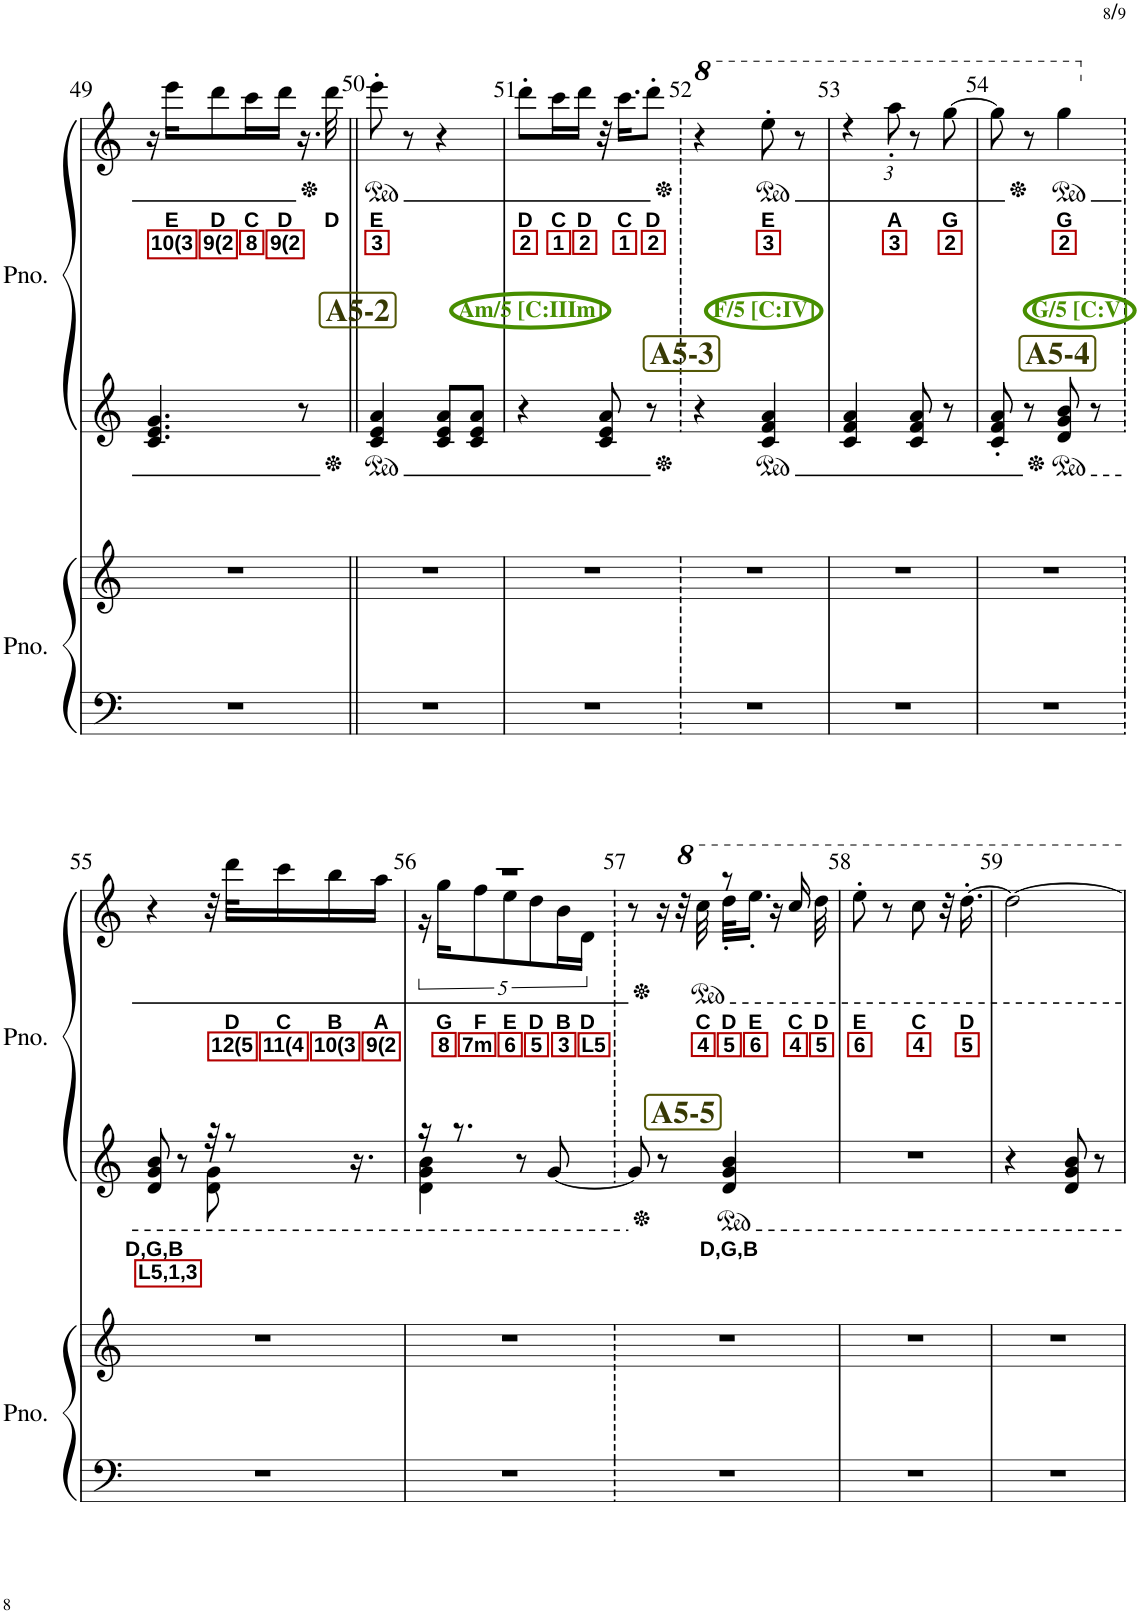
**kern	**kern	**kern	**text	**text	**text	**kern	**text	**text	**text
*part2	*part2	*part1	*part1	*part1	*part1	*part1	*part1	*part1	*part1
*staff4	*staff3	*staff2	*staff2	*staff2	*staff2	*staff1	*staff1	*staff1	*staff1
*I"ピアノ	*	*I"ピアノ	*	*	*	*	*	*	*
!!LO:PB:g=z
*clefF4	*clefG2	*clefG2	*	*	*	*clefG2	*	*	*
*k[]	*k[]	*k[]	*	*	*	*k[]	*	*	*
*M4/8	*M4/8	*M4/8	*	*	*	*M4/8	*	*	*
=49	=49	=49	=49	=49	=49	=49	=49	=49	=49
2r	2r	4.c/ 4.e/ 4.g/	.	.	.	16r	.	.	.
!	!	!	!	!	!	!	!	!LO:LY:b	!LO:LY:b
.	.	.	.	.	.	16eee\KL	.	E	10(3
!	!	!	!	!	!	!	!	!LO:LY:b	!LO:LY:b
.	.	.	.	.	.	8ddd\	.	D	9(2
!	!	!	!	!	!	!	!	!LO:LY:b	!LO:LY:b
.	.	.	.	.	.	16ccc\L	.	C	8
!	!	!	!	!	!	!	!	!LO:LY:b	!LO:LY:b
.	.	.	.	.	.	16ddd\JJ	.	D	9(2
.	.	8r	.	.	.	16.r	.	.	.
!	!	!	!	!	!	!	!	!LO:LY:b	!
.	.	.	.	.	.	32ddd\	.	D	.
!!LO:REH:place=s1:b:B:cj:color=#373904:fs=15:t=A5-2
=50||	=50||	=50||	=50||	=50||	=50||	=50||	=50||	=50||	=50||
*	*	*	*	*	*	*ped	*	*	*
!	!	!	!	!	!	!LO:TX:b:B:color=#478E00:t=Am/5 [C&colon;IIIm]	!	!	!
!	!	!	!	!	!	!	!	!LO:LY:b	!LO:LY:b
2r	2r	4c/ 4e/ 4a/	.	.	.	8eee'\	.	E	3
.	.	.	.	.	.	8r	.	.	.
.	.	8c/ 8e/ 8a/L	.	.	.	4r	.	.	.
.	.	8c/ 8e/ 8a/J	.	.	.	.	.	.	.
=51	=51	=51	=51	=51	=51	=51	=51	=51	=51
!	!	!	!	!	!	!	!	!LO:LY:b	!LO:LY:b
2r	2r	4r	.	.	.	8ddd'\L	.	D	2
!	!	!	!	!	!	!	!	!LO:LY:b	!LO:LY:b
.	.	.	.	.	.	16ccc\L	.	C	1
!	!	!	!	!	!	!	!	!LO:LY:b	!LO:LY:b
.	.	.	.	.	.	16ddd\JJ	.	D	2
.	.	8c/ 8e/ 8a/	.	.	.	32r	.	.	.
!	!	!	!	!	!	!	!	!LO:LY:b	!LO:LY:b
.	.	.	.	.	.	16.ccc\KL	.	C	1
!	!	!	!	!	!	!	!	!LO:LY:b	!LO:LY:b
.	.	8r	.	.	.	8ddd'\J	.	D	2
!!LO:REH:place=s1:b:B:cj:color=#373904:fs=15:t=A5-3
=52	=52	=52	=52	=52	=52	=52	=52	=52	=52
*	*	*	*	*	*	*Xped	*	*	*
*	*	*	*	*	*	*8va	*	*	*
2r	2r	4r	.	.	.	4r	.	.	.
*	*	*	*	*	*	*ped	*	*	*
!	!	!	!	!	!	!LO:TX:b:B:color=#478E00:t=F/5 [C&colon;IV]	!	!	!
!	!	!	!	!	!	!	!	!LO:LY:b	!LO:LY:b
.	.	4c/ 4f/ 4a/	.	.	.	8eee'\	.	E	3
.	.	.	.	.	.	8r	.	.	.
=53	=53	=53	=53	=53	=53	=53	=53	=53	=53
*	*	*	*	*	*	*^	*	*	*
2r	2r	4c/ 4f/ 4a/	.	.	.	4r	6ryy	.	.	.
!	!	!	!	!	!	!	!	!	!LO:LY:b	!LO:LY:b
.	.	.	.	.	.	.	12aaa'\	.	A	3
.	.	8c/ 8f/ 8a/	.	.	.	8r	4ryy	.	.	.
!	!	!	!	!	!	!	!	!	!LO:LY:b	!LO:LY:b
.	.	8r	.	.	.	[8ggg\	.	.	G	2
*	*	*	*	*	*	*v	*v	*	*	*
!!LO:REH:place=s1:b:B:cj:color=#373904:fs=15:t=A5-4:qo=1
=54	=54	=54	=54	=54	=54	=54	=54	=54	=54
2r	2r	8c/' 8f/' 8a/'	.	.	.	8ggg\]	.	.	.
.	.	8r	.	.	.	8r	.	.	.
*	*	*	*	*	*	*Xped	*	*	*
*	*	*	*	*	*	*ped	*	*	*
!	!	!	!	!	!	!LO:TX:b:B:color=#478E00:t=G/5 [C&colon;V]	!	!	!
!	!	!	!	!	!	!	!	!LO:LY:b	!LO:LY:b
.	.	8d/ 8g/ 8b/	.	.	.	4ggg\	.	G	2
.	.	8r	.	.	.	.	.	.	.
!!LO:LB:g=z
=55	=55	=55	=55	=55	=55	=55	=55	=55	=55
!	!	!	!	!LO:LY:b	!LO:LY:b	!	!	!	!
*	*	*^	*	*	*	*	*	*	*
*	*	*	*	*	*	*	*X8va	*	*	*
2r	2r	8d/ 8g/ 8b/	4ryy	.	D,G,B	L5,1,3	4r	.	.	.
.	.	8r	.	.	.	.	.	.	.	.
.	.	32r	8d\ 8g\	.	.	.	32r	.	.	.
!	!	!	!	!	!	!	!	!	!LO:LY:b	!LO:LY:b
.	.	8r	.	.	.	.	32ddd\KLL	.	D	12(5
!	!	!	!	!	!	!	!	!	!LO:LY:b	!LO:LY:b
.	.	.	.	.	.	.	16ccc\	.	C	11(4
!	!	!	!	!	!	!	!	!	!LO:LY:b	!LO:LY:b
.	.	.	8ryy	.	.	.	16bb\	.	B	10(3
.	.	16.r	.	.	.	.	.	.	.	.
!	!	!	!	!	!	!	!	!	!LO:LY:b	!LO:LY:b
.	.	.	.	.	.	.	16aa\JJ	.	A	9(2
=56	=56	=56	=56	=56	=56	=56	=56	=56	=56	=56
*	*	*	*	*	*	*	*^	*	*	*
2r	2r	16r	4d\ 4g\ 4b\	.	.	.	2r	20r	.	.	.
!	!	!	!	!	!	!	!	!	!	!LO:LY:b	!LO:LY:b
.	.	.	.	.	.	.	.	20gg\KL	.	G	8
.	.	8.r	.	.	.	.	.	.	.	.	.
!	!	!	!	!	!	!	!	!	!	!LO:LY:b	!LO:LY:b
.	.	.	.	.	.	.	.	10ff\	.	F	7m
!	!	!	!	!	!	!	!	!	!	!LO:LY:b	!LO:LY:b
.	.	.	.	.	.	.	.	10ee\	.	E	6
.	.	8r	4ryy	.	.	.	.	.	.	.	.
!	!	!	!	!	!	!	!	!	!	!LO:LY:b	!LO:LY:b
.	.	.	.	.	.	.	.	10dd\	.	D	5
.	.	[8g/	.	.	.	.	.	.	.	.	.
!	!	!	!	!	!	!	!	!	!	!LO:LY:b	!LO:LY:b
.	.	.	.	.	.	.	.	20b\L	.	B	3
!	!	!	!	!	!	!	!	!	!	!LO:LY:b	!LO:LY:b
.	.	.	.	.	.	.	.	20d\JJ	.	D	L5
*	*	*v	*v	*	*	*	*	*	*	*	*
!!LO:REH:place=s1:b:B:cj:color=#373904:fs=15:t=A5-5:qo=0.875	!!
=57	=57	=57	=57	=57	=57	=57	=57	=57	=57	=57
2r	2r	8g/]	.	.	.	8r	4ryy	.	.	.
*	*	*	*	*	*	*Xped	*	*	*	*
.	.	8r	.	.	.	16r	.	.	.	.
.	.	.	.	.	.	32r	.	.	.	.
!	!	!	!	!	!	!	!	!	!LO:LY:b	!LO:LY:b
.	.	.	.	.	.	32ccc\	.	.	C	4
!	!	!	!	!LO:LY:b	!	!	!	!	!LO:LY:b	!LO:LY:b
.	.	4d/ 4g/ 4b/	.	D,G,B	.	8r	32ddd'\KLL	.	D	5
!	!	!	!	!	!	!	!	!	!LO:LY:b	!LO:LY:b
.	.	.	.	.	.	.	16.eee'\JJ	.	E	6
.	.	.	.	.	.	16r	16.ryy	.	.	.
!	!	!	!	!	!	!	!	!	!LO:LY:b	!LO:LY:b
.	.	.	.	.	.	16ccc/	.	.	C	4
!	!	!	!	!	!	!	!	!	!LO:LY:b	!LO:LY:b
.	.	.	.	.	.	.	32ddd\	.	D	5
=58	=58	=58	=58	=58	=58	=58	=58	=58	=58	=58
!	!	!	!	!	!	!	!	!	!LO:LY:b	!LO:LY:b
*	*	*	*	*	*	*v	*v	*	*	*
2r	2r	2r	.	.	.	8eee'\	.	E	6
.	.	.	.	.	.	8r	.	.	.
!	!	!	!	!	!	!	!	!LO:LY:b	!LO:LY:b
.	.	.	.	.	.	8ccc\	.	C	4
.	.	.	.	.	.	32r	.	.	.
!	!	!	!	!	!	!	!	!LO:LY:b	!LO:LY:b
.	.	.	.	.	.	[16.ddd'\	.	D	5
=59	=59	=59	=59	=59	=59	=59	=59	=59	=59
2r	2r	4r	.	.	.	2ddd\_	.	.	.
.	.	8d/ 8g/ 8b/	.	.	.	.	.	.	.
.	.	8r	.	.	.	.	.	.	.
=	=	=	=	=	=	=	=	=	=
*-	*-	*-	*-	*-	*-	*-	*-	*-	*-
